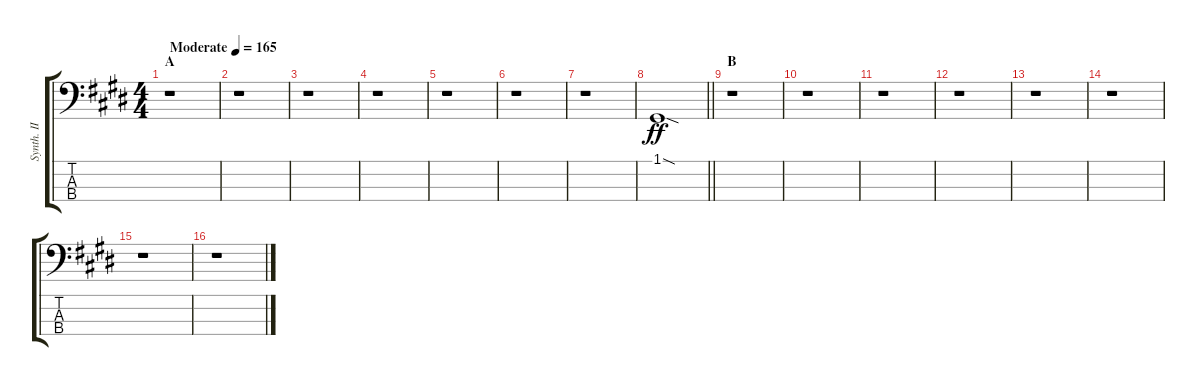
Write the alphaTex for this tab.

\track ("Synth. II" "Synth. II") {instrument lead2sawtooth}
\staff {score tabs}
\tuning (G2 D2 A1 E1) {hide}
\ts (4 4)
\section ("" "A")
\tempo (165 "Moderate")
\clef f4
\ks e
r.1{dy ff instrument lead2sawtooth} |
r.1 |
r.1 |
r.1 |
r.1 |
r.1 |
r.1 |
\barLineRight lightlight
1.1{sod}.1 |
\section ("" "B")
r.1 |
r.1 |
r.1 |
r.1 |
r.1 |
r.1 |
r.1 |
r.1
